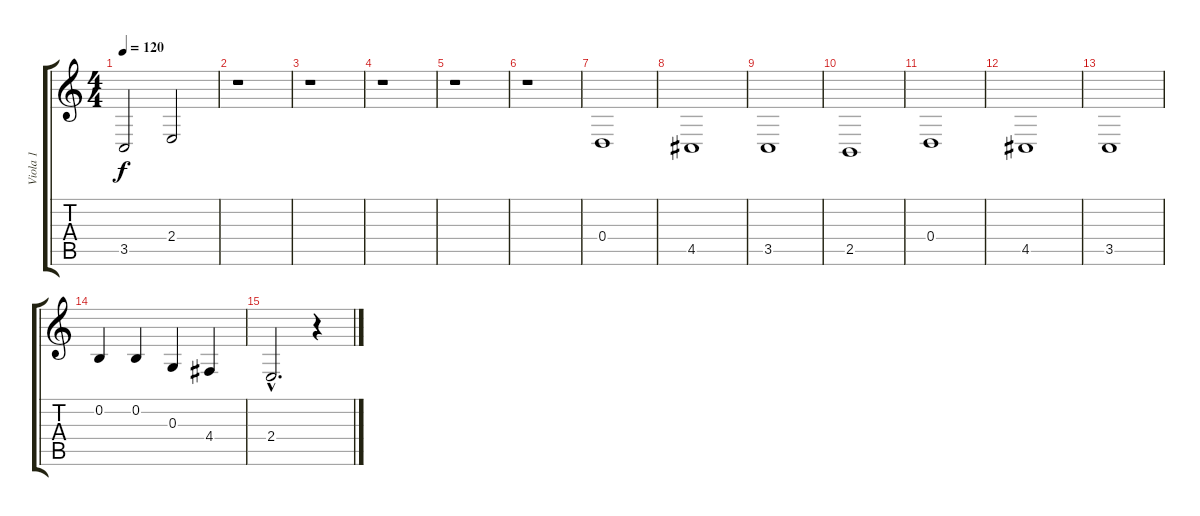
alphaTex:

\track ("Viola 1" "Viola 1") {instrument viola}
\staff {score tabs}
\tuning (E4 B3 G3 D3 A2 E2) {hide}
\ts (4 4)
\tempo 120
\clef g2
\ks c
3.5{t}.2{dy f} 2.4.2 |
r.1 |
r.1 |
r.1 |
r.1 |
r.1 |
0.4.1 |
4.5.1 |
3.5.1 |
2.5.1 |
0.4.1 |
4.5.1 |
3.5.1 |
0.2.4 0.2.4 0.3.4 4.4.4 |
2.4{hac}.2{d} r.4
